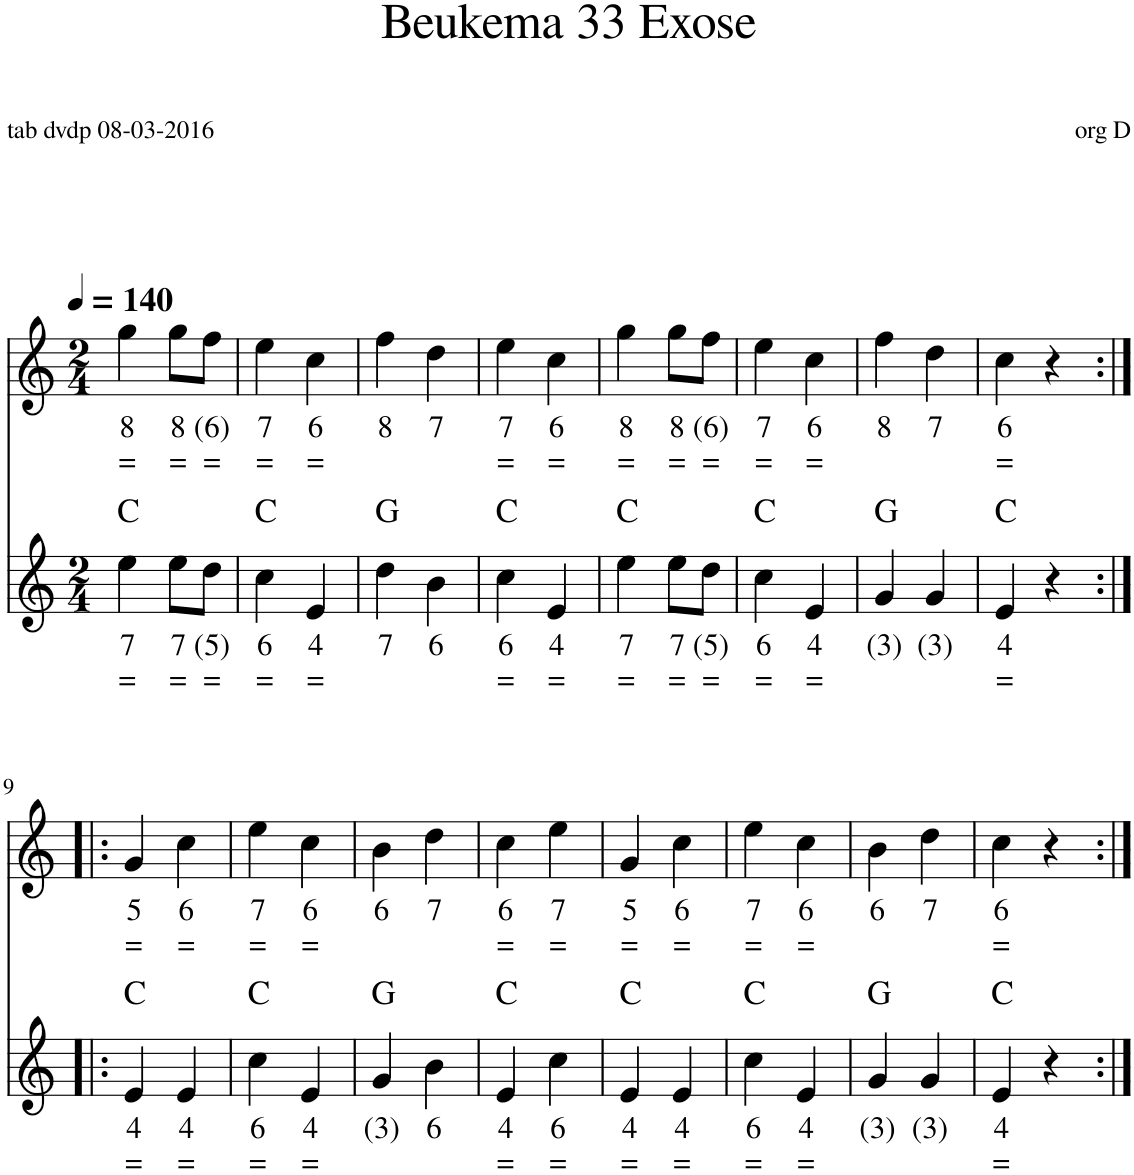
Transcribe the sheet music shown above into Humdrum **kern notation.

**kern	**text	**text	**harte	**kern	**text	**text
*part2	*part2	*part2	*part2	*part1	*part1	*part1
*staff2	*staff2	*staff2	*	*staff1	*staff1	*staff1
*I"Stem	*	*	*	*I"Stem	*	*
*clefG2	*	*	*	*clefG2	*	*
*k[]	*	*	*	*k[]	*	*
*M2/4	*	*	*	*M2/4	*	*
*MM140	*	*	*	*MM140	*	*
=1	=1	=1	=1	=1	=1	=1
!	!LO:LY:b	!LO:LY:b	!	!	!LO:LY:b	!LO:LY:b
4ee\	7	=	C:maj	4gg\	8	=
!	!LO:LY:b	!LO:LY:b	!	!	!LO:LY:b	!LO:LY:b
8ee\L	7	=	.	8gg\L	8	=
!	!LO:LY:b	!LO:LY:b	!	!	!LO:LY:b	!LO:LY:b
8dd\J	(5)	=	.	8ff\J	(6)	=
=2	=2	=2	=2	=2	=2	=2
!	!LO:LY:b	!LO:LY:b	!	!	!LO:LY:b	!LO:LY:b
4cc\	6	=	C:maj	4ee\	7	=
!	!LO:LY:b	!LO:LY:b	!	!	!LO:LY:b	!LO:LY:b
4e/	4	=	.	4cc\	6	=
=3	=3	=3	=3	=3	=3	=3
!	!LO:LY:b	!	!	!	!LO:LY:b	!
4dd\	7	.	G:maj	4ff\	8	.
!	!LO:LY:b	!	!	!	!LO:LY:b	!
4b\	6	.	.	4dd\	7	.
=4	=4	=4	=4	=4	=4	=4
!	!LO:LY:b	!LO:LY:b	!	!	!LO:LY:b	!LO:LY:b
4cc\	6	=	C:maj	4ee\	7	=
!	!LO:LY:b	!LO:LY:b	!	!	!LO:LY:b	!LO:LY:b
4e/	4	=	.	4cc\	6	=
=5	=5	=5	=5	=5	=5	=5
!	!LO:LY:b	!LO:LY:b	!	!	!LO:LY:b	!LO:LY:b
4ee\	7	=	C:maj	4gg\	8	=
!	!LO:LY:b	!LO:LY:b	!	!	!LO:LY:b	!LO:LY:b
8ee\L	7	=	.	8gg\L	8	=
!	!LO:LY:b	!LO:LY:b	!	!	!LO:LY:b	!LO:LY:b
8dd\J	(5)	=	.	8ff\J	(6)	=
=6	=6	=6	=6	=6	=6	=6
!	!LO:LY:b	!LO:LY:b	!	!	!LO:LY:b	!LO:LY:b
4cc\	6	=	C:maj	4ee\	7	=
!	!LO:LY:b	!LO:LY:b	!	!	!LO:LY:b	!LO:LY:b
4e/	4	=	.	4cc\	6	=
=7	=7	=7	=7	=7	=7	=7
!	!LO:LY:b	!	!	!	!LO:LY:b	!
4g/	(3)	.	G:maj	4ff\	8	.
!	!LO:LY:b	!	!	!	!LO:LY:b	!
4g/	(3)	.	.	4dd\	7	.
=8	=8	=8	=8	=8	=8	=8
!	!LO:LY:b	!LO:LY:b	!	!	!LO:LY:b	!LO:LY:b
4e/	4	=	C:maj	4cc\	6	=
4r	.	.	.	4r	.	.
!!LO:LB:g=z
=9:|!|:	=9:|!|:	=9:|!|:	=9:|!|:	=9:|!|:	=9:|!|:	=9:|!|:
!	!LO:LY:b	!LO:LY:b	!	!	!LO:LY:b	!LO:LY:b
4e/	4	=	C:maj	4g/	5	=
!	!LO:LY:b	!LO:LY:b	!	!	!LO:LY:b	!LO:LY:b
4e/	4	=	.	4cc\	6	=
=10	=10	=10	=10	=10	=10	=10
!	!LO:LY:b	!LO:LY:b	!	!	!LO:LY:b	!LO:LY:b
4cc\	6	=	C:maj	4ee\	7	=
!	!LO:LY:b	!LO:LY:b	!	!	!LO:LY:b	!LO:LY:b
4e/	4	=	.	4cc\	6	=
=11	=11	=11	=11	=11	=11	=11
!	!LO:LY:b	!	!	!	!LO:LY:b	!
4g/	(3)	.	G:maj	4b\	6	.
!	!LO:LY:b	!	!	!	!LO:LY:b	!
4b\	6	.	.	4dd\	7	.
=12	=12	=12	=12	=12	=12	=12
!	!LO:LY:b	!LO:LY:b	!	!	!LO:LY:b	!LO:LY:b
4e/	4	=	C:maj	4cc\	6	=
!	!LO:LY:b	!LO:LY:b	!	!	!LO:LY:b	!LO:LY:b
4cc\	6	=	.	4ee\	7	=
=13	=13	=13	=13	=13	=13	=13
!	!LO:LY:b	!LO:LY:b	!	!	!LO:LY:b	!LO:LY:b
4e/	4	=	C:maj	4g/	5	=
!	!LO:LY:b	!LO:LY:b	!	!	!LO:LY:b	!LO:LY:b
4e/	4	=	.	4cc\	6	=
=14	=14	=14	=14	=14	=14	=14
!	!LO:LY:b	!LO:LY:b	!	!	!LO:LY:b	!LO:LY:b
4cc\	6	=	C:maj	4ee\	7	=
!	!LO:LY:b	!LO:LY:b	!	!	!LO:LY:b	!LO:LY:b
4e/	4	=	.	4cc\	6	=
=15	=15	=15	=15	=15	=15	=15
!	!LO:LY:b	!	!	!	!LO:LY:b	!
4g/	(3)	.	G:maj	4b\	6	.
!	!LO:LY:b	!	!	!	!LO:LY:b	!
4g/	(3)	.	.	4dd\	7	.
=16	=16	=16	=16	=16	=16	=16
!	!LO:LY:b	!LO:LY:b	!	!	!LO:LY:b	!LO:LY:b
4e/	4	=	C:maj	4cc\	6	=
4r	.	.	.	4r	.	.
=:|!	=:|!	=:|!	=:|!	=:|!	=:|!	=:|!
*-	*-	*-	*-	*-	*-	*-
